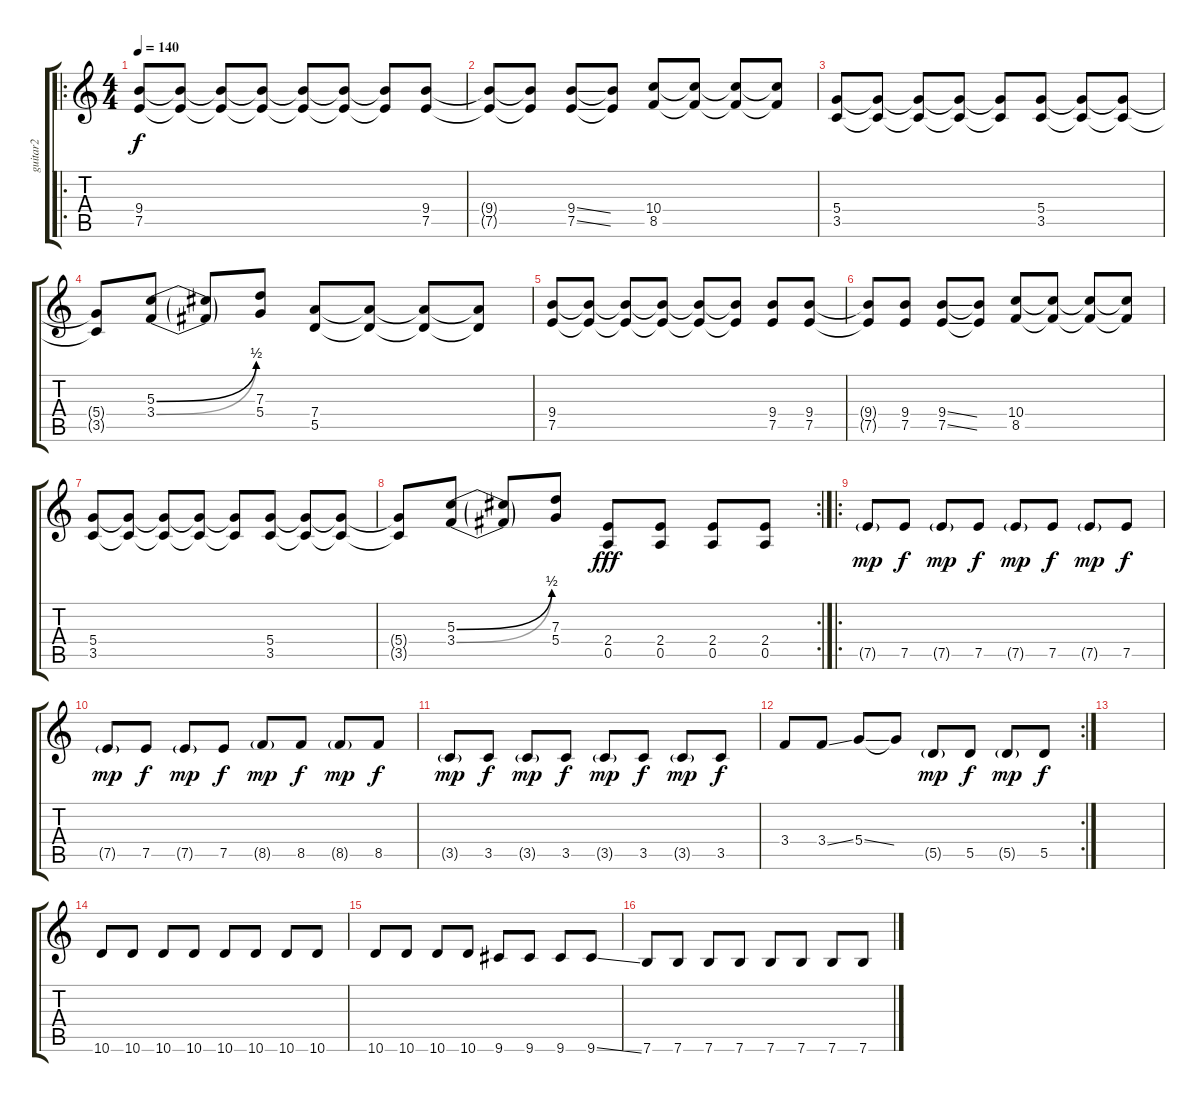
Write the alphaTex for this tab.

\track ("guitar2" "guitar2") {instrument distortionguitar}
\staff {score tabs}
\tuning (E4 B3 G3 D3 A2 E2) {hide}
\ro
\ts (4 4)
\tempo 140
\clef g2
\ks c
(9.4 7.5).8{dy f volume 11 instrument distortionguitar} (9.4{t} 7.5{t}).8 (9.4{t} 7.5{t}).8 (9.4{t} 7.5{t}).8 (9.4{t} 7.5{t}).8 (9.4{t} 7.5{t}).8 (9.4{t} 7.5{t}).8 (9.4 7.5).8 |
(9.4{t} 7.5{t}).8 (9.4{t} 7.5{t}).8 (9.4{ss} 7.5{ss}).8 (9.4{t} 7.5{t}).8 (10.4 8.5).8 (10.4{t} 8.5{t}).8 (10.4{t} 8.5{t}).8 (10.4{t} 8.5{t}).8 |
(5.4 3.5).8 (5.4{t} 3.5{t}).8 (5.4{t} 3.5{t}).8 (5.4{t} 3.5{t}).8 (5.4{t} 3.5{t}).8 (5.4 3.5).8 (5.4{t} 3.5{t}).8 (5.4{t} 3.5{t}).8 |
(5.4{t} 3.5{t}).8 (5.3{be (bend 0 0 60 2)} 3.4{be (bend 0 0 60 2)}).8 (5.3{t} 3.4{t}).8 (7.3 5.4).8 (7.4 5.5).8 (7.4{t} 5.5{t}).8 (7.4{t} 5.5{t}).8 (7.4{t} 5.5{t}).8 |
(9.4 7.5).8 (9.4{t} 7.5{t}).8 (9.4{t} 7.5{t}).8 (9.4{t} 7.5{t}).8 (9.4{t} 7.5{t}).8 (9.4{t} 7.5{t}).8 (9.4 7.5).8 (9.4 7.5).8 |
(9.4{t} 7.5{t}).8 (9.4 7.5).8 (9.4{ss} 7.5{ss}).8 (9.4{t} 7.5{t}).8 (10.4 8.5).8 (10.4{t} 8.5{t}).8 (10.4{t} 8.5{t}).8 (10.4{t} 8.5{t}).8 |
(5.4 3.5).8 (5.4{t} 3.5{t}).8 (5.4{t} 3.5{t}).8 (5.4{t} 3.5{t}).8 (5.4{t} 3.5{t}).8 (5.4 3.5).8 (5.4{t} 3.5{t}).8 (5.4{t} 3.5{t}).8 |
\rc 2
(5.4{t} 3.5{t}).8 (5.3{be (bend 0 0 60 2)} 3.4{be (bend 0 0 60 2)}).8 (5.3{t} 3.4{t}).8 (7.3 5.4).8 (2.4 0.5).8{dy fff} (2.4 0.5).8 (2.4 0.5).8 (2.4 0.5).8 |
\ro
7.5{g}.8{dy mp} 7.5.8{dy f} 7.5{g}.8{dy mp} 7.5.8{dy f} 7.5{g}.8{dy mp} 7.5.8{dy f} 7.5{g}.8{dy mp} 7.5.8{dy f} |
7.5{g}.8{dy mp} 7.5.8{dy f} 7.5{g}.8{dy mp} 7.5.8{dy f} 8.5{g}.8{dy mp} 8.5.8{dy f} 8.5{g}.8{dy mp} 8.5.8{dy f} |
3.5{g}.8{dy mp} 3.5.8{dy f} 3.5{g}.8{dy mp} 3.5.8{dy f} 3.5{g}.8{dy mp} 3.5.8{dy f} 3.5{g}.8{dy mp} 3.5.8{dy f} |
\rc 2
3.4.8 3.4{ss}.8 5.4{ss}.8 5.4{t}.8 5.5{g}.8{dy mp} 5.5.8{dy f} 5.5{g}.8{dy mp} 5.5.8{dy f} |
|
10.6.8{volume 14 instrument distortionguitar} 10.6.8 10.6.8 10.6.8 10.6.8 10.6.8 10.6.8 10.6.8 |
10.6.8 10.6.8 10.6.8 10.6.8 9.6.8 9.6.8 9.6.8 9.6{ss}.8 |
7.6.8 7.6.8 7.6.8 7.6.8 7.6.8 7.6.8 7.6.8 7.6.8
